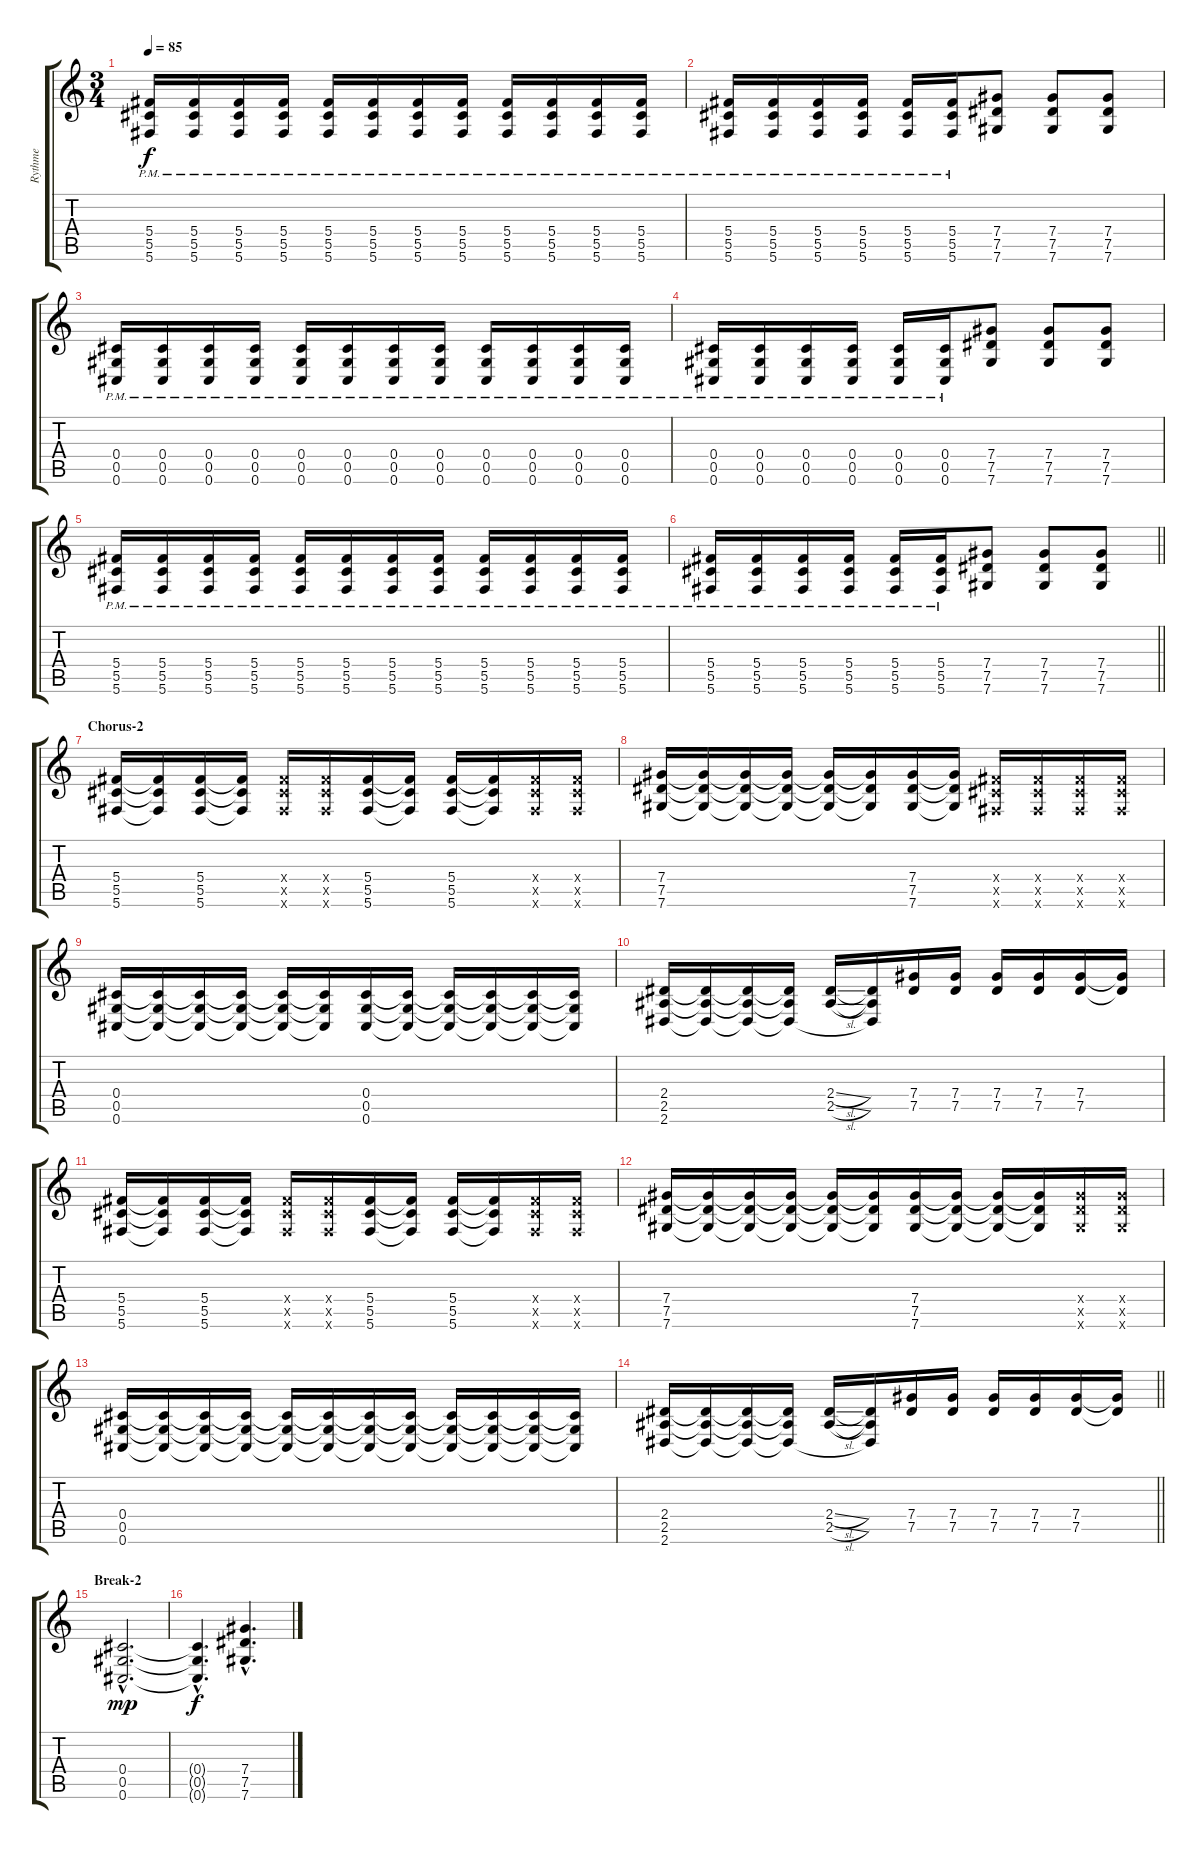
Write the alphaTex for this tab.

\track ("Rythme" "Rythme") {instrument distortionguitar}
\staff {score tabs}
\tuning (Eb4 Bb3 Gb3 Db3 Ab2 Db2) {hide}
\ts (3 4)
\tempo 85
\clef g2
\ks c
(5.4{pm} 5.5{pm} 5.6{pm}).16{dy f} (5.4{pm} 5.5{pm} 5.6{pm}).16 (5.4{pm} 5.5{pm} 5.6{pm}).16 (5.4{pm} 5.5{pm} 5.6{pm}).16 (5.4{pm} 5.5{pm} 5.6{pm}).16 (5.4{pm} 5.5{pm} 5.6{pm}).16 (5.4{pm} 5.5{pm} 5.6{pm}).16 (5.4{pm} 5.5{pm} 5.6{pm}).16 (5.4{pm} 5.5{pm} 5.6{pm}).16 (5.4{pm} 5.5{pm} 5.6{pm}).16 (5.4{pm} 5.5{pm} 5.6{pm}).16 (5.4{pm} 5.5{pm} 5.6{pm}).16 |
(5.4{pm} 5.5{pm} 5.6{pm}).16 (5.4{pm} 5.5{pm} 5.6{pm}).16 (5.4{pm} 5.5{pm} 5.6{pm}).16 (5.4{pm} 5.5{pm} 5.6{pm}).16 (5.4{pm} 5.5{pm} 5.6{pm}).16 (5.4{pm} 5.5{pm} 5.6{pm}).16 (7.4 7.5 7.6).8 (7.4 7.5 7.6).8 (7.4 7.5 7.6).8 |
(0.4{pm} 0.5{pm} 0.6{pm}).16 (0.4{pm} 0.5{pm} 0.6{pm}).16 (0.4{pm} 0.5{pm} 0.6{pm}).16 (0.4{pm} 0.5{pm} 0.6{pm}).16 (0.4{pm} 0.5{pm} 0.6{pm}).16 (0.4{pm} 0.5{pm} 0.6{pm}).16 (0.4{pm} 0.5{pm} 0.6{pm}).16 (0.4{pm} 0.5{pm} 0.6{pm}).16 (0.4{pm} 0.5{pm} 0.6{pm}).16 (0.4{pm} 0.5{pm} 0.6{pm}).16 (0.4{pm} 0.5{pm} 0.6{pm}).16 (0.4{pm} 0.5{pm} 0.6{pm}).16 |
(0.4{pm} 0.5{pm} 0.6{pm}).16 (0.4{pm} 0.5{pm} 0.6{pm}).16 (0.4{pm} 0.5{pm} 0.6{pm}).16 (0.4{pm} 0.5{pm} 0.6{pm}).16 (0.4{pm} 0.5{pm} 0.6{pm}).16 (0.4{pm} 0.5{pm} 0.6{pm}).16 (7.4 7.5 7.6).8 (7.4 7.5 7.6).8 (7.4 7.5 7.6).8 |
(5.4{pm} 5.5{pm} 5.6{pm}).16 (5.4{pm} 5.5{pm} 5.6{pm}).16 (5.4{pm} 5.5{pm} 5.6{pm}).16 (5.4{pm} 5.5{pm} 5.6{pm}).16 (5.4{pm} 5.5{pm} 5.6{pm}).16 (5.4{pm} 5.5{pm} 5.6{pm}).16 (5.4{pm} 5.5{pm} 5.6{pm}).16 (5.4{pm} 5.5{pm} 5.6{pm}).16 (5.4{pm} 5.5{pm} 5.6{pm}).16 (5.4{pm} 5.5{pm} 5.6{pm}).16 (5.4{pm} 5.5{pm} 5.6{pm}).16 (5.4{pm} 5.5{pm} 5.6{pm}).16 |
\barLineRight lightlight
(5.4{pm} 5.5{pm} 5.6{pm}).16 (5.4{pm} 5.5{pm} 5.6{pm}).16 (5.4{pm} 5.5{pm} 5.6{pm}).16 (5.4{pm} 5.5{pm} 5.6{pm}).16 (5.4{pm} 5.5{pm} 5.6{pm}).16 (5.4{pm} 5.5{pm} 5.6{pm}).16 (7.4 7.5 7.6).8 (7.4 7.5 7.6).8 (7.4 7.5 7.6).8 |
\section ("" "Chorus-2")
(5.4 5.5 5.6).16 (5.4{t} 5.5{t} 5.6{t}).16 (5.4 5.5 5.6).16 (5.4{t} 5.5{t} 5.6{t}).16 (5.4{x} 5.5{x} 5.6{x}).16 (5.4{x} 5.5{x} 5.6{x}).16 (5.4 5.5 5.6).16 (5.4{t} 5.5{t} 5.6{t}).16 (5.4 5.5 5.6).16 (5.4{t} 5.5{t} 5.6{t}).16 (5.4{x} 5.5{x} 5.6{x}).16 (5.4{x} 5.5{x} 5.6{x}).16 |
(7.4 7.5 7.6).16 (7.4{t} 7.5{t} 7.6{t}).16 (7.4{t} 7.5{t} 7.6{t}).16 (7.4{t} 7.5{t} 7.6{t}).16 (7.4{t} 7.5{t} 7.6{t}).16 (7.4{t} 7.5{t} 7.6{t}).16 (7.4 7.5 7.6).16 (7.4{t} 7.5{t} 7.6{t}).16 (5.4{x} 5.5{x} 5.6{x}).16 (5.4{x} 5.5{x} 5.6{x}).16 (5.4{x} 5.5{x} 5.6{x}).16 (5.4{x} 5.5{x} 5.6{x}).16 |
(0.4 0.5 0.6).16 (0.4{t} 0.5{t} 0.6{t}).16 (0.4{t} 0.5{t} 0.6{t}).16 (0.4{t} 0.5{t} 0.6{t}).16 (0.4{t} 0.5{t} 0.6{t}).16 (0.4{t} 0.5{t} 0.6{t}).16 (0.4 0.5 0.6).16 (0.4{t} 0.5{t} 0.6{t}).16 (0.4{t} 0.5{t} 0.6{t}).16 (0.4{t} 0.5{t} 0.6{t}).16 (0.4{t} 0.5{t} 0.6{t}).16 (0.4{t} 0.5{t} 0.6{t}).16 |
(2.4 2.5 2.6).16 (2.4{t} 2.5{t} 2.6{t}).16 (2.4{t} 2.5{t} 2.6{t}).16 (2.4{t} 2.5{t} 2.6{t}).16 (2.4{sl} 2.5{sl}).16 (2.4{t} 2.5{t} 2.6{t}).16 (7.4 7.5).16 (7.4 7.5).16 (7.4 7.5).16 (7.4 7.5).16 (7.4 7.5).16 (7.4{t} 7.5{t}).16 |
(5.4 5.5 5.6).16 (5.4{t} 5.5{t} 5.6{t}).16 (5.4 5.5 5.6).16 (5.4{t} 5.5{t} 5.6{t}).16 (5.4{x} 5.5{x} 5.6{x}).16 (5.4{x} 5.5{x} 5.6{x}).16 (5.4 5.5 5.6).16 (5.4{t} 5.5{t} 5.6{t}).16 (5.4 5.5 5.6).16 (5.4{t} 5.5{t} 5.6{t}).16 (5.4{x} 5.5{x} 5.6{x}).16 (5.4{x} 5.5{x} 5.6{x}).16 |
(7.4 7.5 7.6).16 (7.4{t} 7.5{t} 7.6{t}).16 (7.4{t} 7.5{t} 7.6{t}).16 (7.4{t} 7.5{t} 7.6{t}).16 (7.4{t} 7.5{t} 7.6{t}).16 (7.4{t} 7.5{t} 7.6{t}).16 (7.4 7.5 7.6).16 (7.4{t} 7.5{t} 7.6{t}).16 (7.4{t} 7.5{t} 7.6{t}).16 (7.4{t} 7.5{t} 7.6{t}).16 (7.4{x} 7.5{x} 7.6{x}).16 (7.4{x} 7.5{x} 7.6{x}).16 |
(0.4 0.5 0.6).16 (0.4{t} 0.5{t} 0.6{t}).16 (0.4{t} 0.5{t} 0.6{t}).16 (0.4{t} 0.5{t} 0.6{t}).16 (0.4{t} 0.5{t} 0.6{t}).16 (0.4{t} 0.5{t} 0.6{t}).16 (0.4{t} 0.5{t} 0.6{t}).16 (0.4{t} 0.5{t} 0.6{t}).16 (0.4{t} 0.5{t} 0.6{t}).16 (0.4{t} 0.5{t} 0.6{t}).16 (0.4{t} 0.5{t} 0.6{t}).16 (0.4{t} 0.5{t} 0.6{t}).16 |
\barLineRight lightlight
(2.4 2.5 2.6).16 (2.4{t} 2.5{t} 2.6{t}).16 (2.4{t} 2.5{t} 2.6{t}).16 (2.4{t} 2.5{t} 2.6{t}).16 (2.4{sl} 2.5{sl}).16 (2.4{t} 2.5{t} 2.6{t}).16 (7.4 7.5).16 (7.4 7.5).16 (7.4 7.5).16 (7.4 7.5).16 (7.4 7.5).16 (7.4{t} 7.5{t}).16 |
\section ("" "Break-2")
(0.4{hac} 0.5{hac} 0.6{hac}).2{d dy mp} |
(0.4{hac t} 0.5{hac t} 0.6{hac t}).4{d dy f} (7.4{hac} 7.5{hac} 7.6{hac}).4{d}
